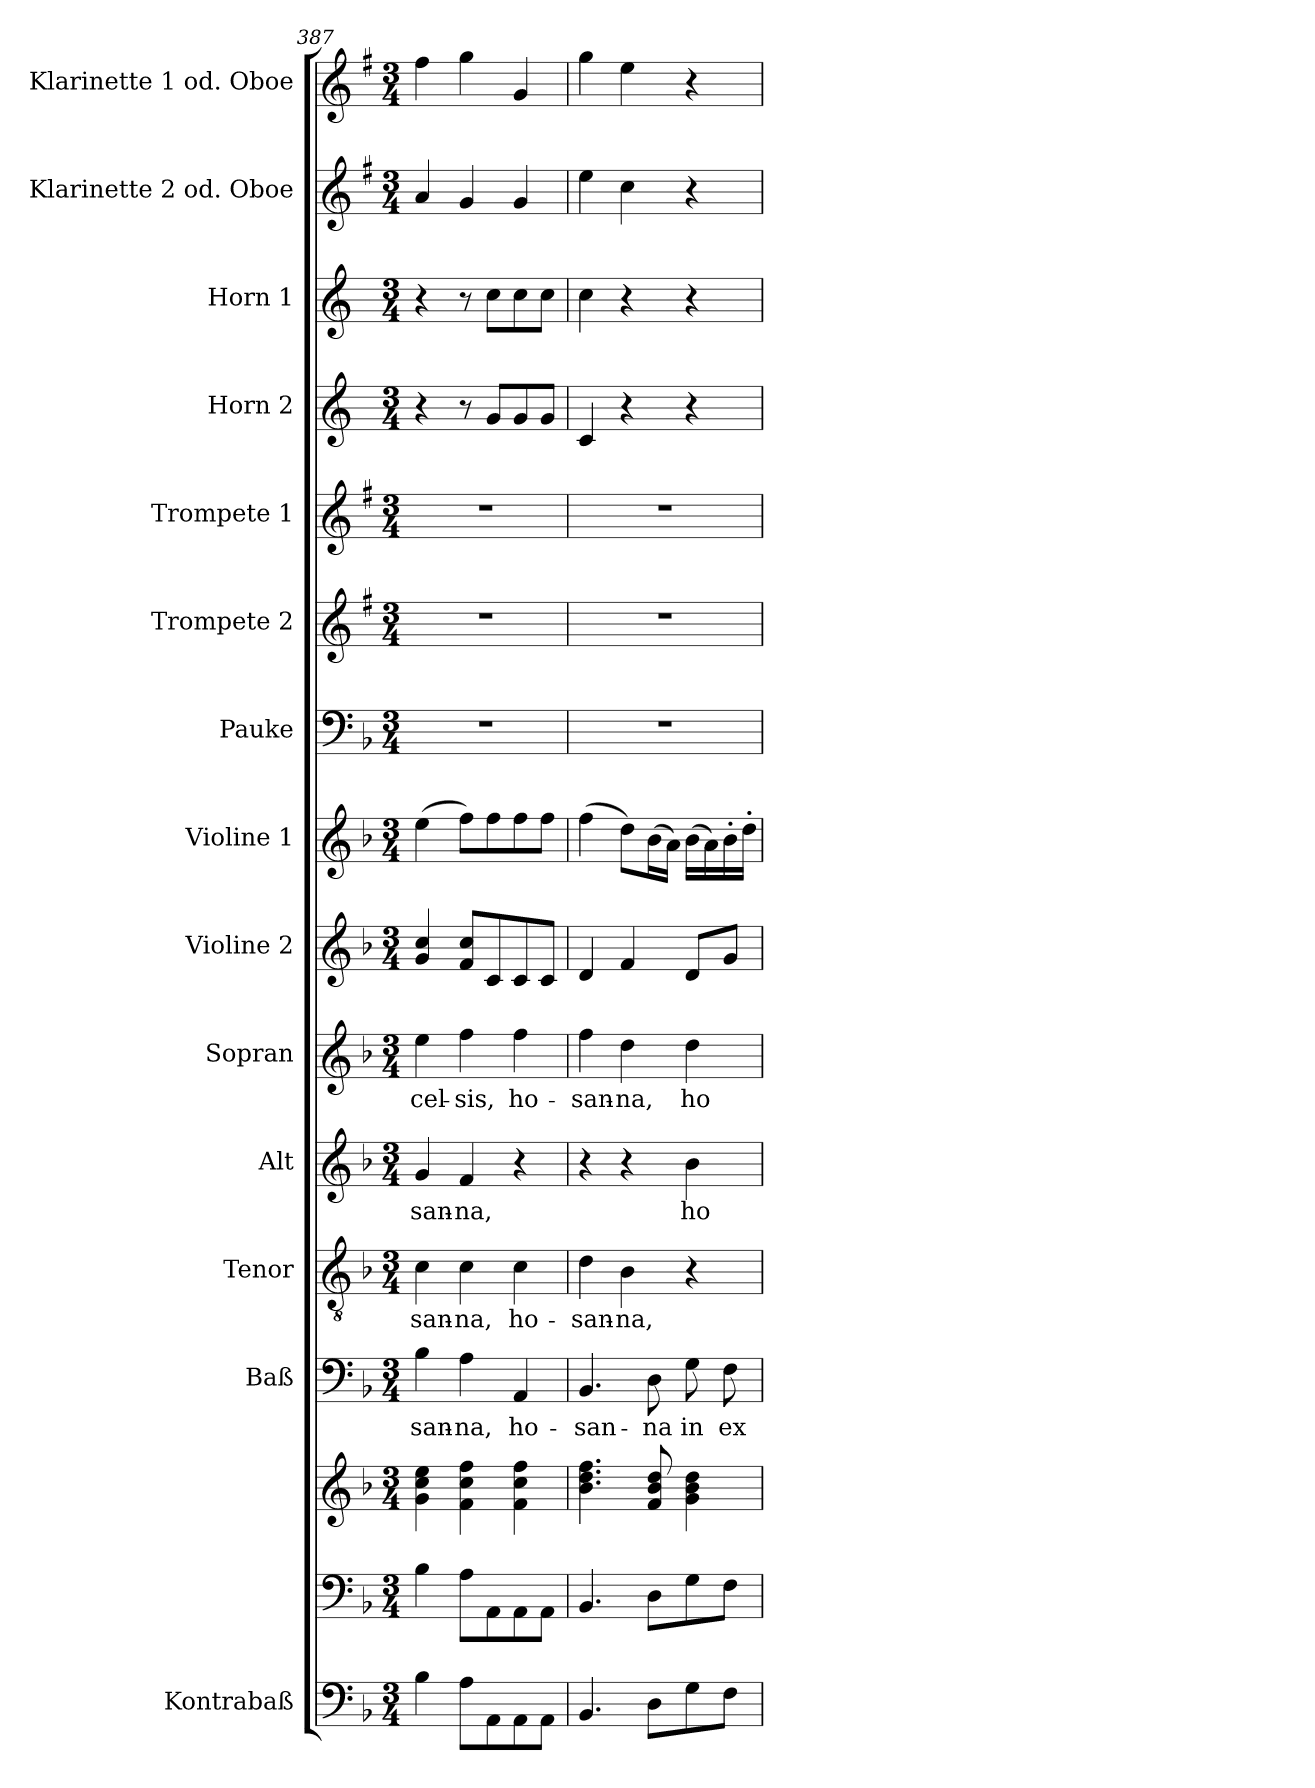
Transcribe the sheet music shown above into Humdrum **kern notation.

**kern	**kern	**kern	**kern	**text	**kern	**text	**kern	**text	**kern	**text	**kern	**kern	**kern	**kern	**kern	**kern	**kern	**kern	**kern
*part15	*part14	*part14	*part13	*part13	*part12	*part12	*part11	*part11	*part10	*part10	*part9	*part8	*part7	*part6	*part5	*part4	*part3	*part2	*part1
*staff16	*staff15	*staff14	*staff13	*staff13	*staff12	*staff12	*staff11	*staff11	*staff10	*staff10	*staff9	*staff8	*staff7	*staff6	*staff5	*staff4	*staff3	*staff2	*staff1
*I"Kontrabaß	*	*	*I"Baß	*	*I"Tenor	*	*I"Alt	*	*I"Sopran	*	*I"Violine 2	*I"Violine 1	*I"Pauke	*I"Trompete 2	*I"Trompete 1	*I"Horn 2	*I"Horn 1	*I"Klarinette 2 od. Oboe	*I"Klarinette 1 od. Oboe
*	*	*	*	*	*	*	*	*	*	*	*	*	*	*I'Tpt	*I'Tpt	*I'Hn	*I'Hn	*	*
*clefF4	*clefF4	*clefG2	*clefF4	*	*clefGv2	*	*clefG2	*	*clefG2	*	*clefG2	*clefG2	*clefF4	*clefG2	*clefG2	*clefG2	*clefG2	*clefG2	*clefG2
*ITrd7c12	*	*	*	*	*	*	*	*	*	*	*	*	*	*ITrd1c2	*ITrd1c2	*ITrd4c7	*ITrd4c7	*ITrd1c2	*ITrd1c2
*k[b-]	*k[b-]	*k[b-]	*k[b-]	*	*k[b-]	*	*k[b-]	*	*k[b-]	*	*k[b-]	*k[b-]	*k[b-]	*k[b-]	*k[b-]	*k[b-]	*k[b-]	*k[b-]	*k[b-]
*F:	*F:	*F:	*F:	*	*F:	*	*F:	*	*F:	*	*F:	*F:	*F:	*F:	*F:	*F:	*F:	*F:	*F:
*M3/4	*M3/4	*M3/4	*M3/4	*	*M3/4	*	*M3/4	*	*M3/4	*	*M3/4	*M3/4	*M3/4	*M3/4	*M3/4	*M3/4	*M3/4	*M3/4	*M3/4
=387	=387	=387	=387	=387	=387	=387	=387	=387	=387	=387	=387	=387	=387	=387	=387	=387	=387	=387	=387
!	!	!	!	!LO:LY:b	!	!LO:LY:b	!	!LO:LY:b	!	!LO:LY:b	!	!	!	!	!	!	!	!	!
4BB-\	4B-\	4g\ 4cc\ 4ee\	4B-\	-san-	4c\	-san-	4g/	-san-	4ee\	-cel-	4g/ 4cc/	(>4ee\	2.r	2.r	2.r	4r	4r	4g/	4ee\
!	!	!	!	!LO:LY:b	!	!LO:LY:b	!	!LO:LY:b	!	!LO:LY:b	!	!	!	!	!	!	!	!	!
8AA\L	8A\L	4f\ 4cc\ 4ff\	4A\	-na,	4c\	-na,	4f/	-na,	4ff\	-sis,	8f/ 8cc/L	8ff\L)	.	.	.	8r	8r	4f/	4ff\
8AAA\	8AA\	.	.	.	.	.	.	.	.	.	8c/	8ff\	.	.	.	8c/L	8f\L	.	.
!	!	!	!	!LO:LY:b	!	!LO:LY:b	!	!	!	!LO:LY:b	!	!	!	!	!	!	!	!	!
8AAA\	8AA\	4f\ 4cc\ 4ff\	4AA/	ho-	4c\	ho-	4r	.	4ff\	ho-	8c/	8ff\	.	.	.	8c/	8f\	4f/	4f/
8AAA\J	8AA\J	.	.	.	.	.	.	.	.	.	8c/J	8ff\J	.	.	.	8c/J	8f\J	.	.
=388	=388	=388	=388	=388	=388	=388	=388	=388	=388	=388	=388	=388	=388	=388	=388	=388	=388	=388	=388
!	!	!	!	!LO:LY:b	!	!LO:LY:b	!	!	!	!LO:LY:b	!	!	!	!	!	!	!	!	!
4.BBB-/	4.BB-/	4.b-\ 4.dd\ 4.ff\	4.BB-/	-san-	4d\	-san-	4r	.	4ff\	-san-	4d/	(>4ff\	2.r	2.r	2.r	4F/	4f\	4dd\	4ff\
!	!	!	!	!	!	!LO:LY:b	!	!	!	!LO:LY:b	!	!	!	!	!	!	!	!	!
.	.	.	.	.	4B-\	-na,	4r	.	4dd\	-na,	4f/	8dd\L)	.	.	.	4r	4r	4b-\	4dd\
!	!	!	!	!LO:LY:b	!	!	!	!	!	!	!	!	!	!	!	!	!	!	!
8DD\L	8D\L	8f/ 8b-/ 8dd/	8D\	-na	.	.	.	.	.	.	.	(>16b-\L	.	.	.	.	.	.	.
.	.	.	.	.	.	.	.	.	.	.	.	16a\JJ)	.	.	.	.	.	.	.
!	!	!	!	!LO:LY:b	!	!	!	!LO:LY:b	!	!LO:LY:b	!	!	!	!	!	!	!	!	!
8GG\	8G\	4g\ 4b-\ 4dd\	8G\	in	4r	.	4b-\	ho-	4dd\	ho-	8d/L	(>16b-\LL	.	.	.	4r	4r	4r	4r
.	.	.	.	.	.	.	.	.	.	.	.	16a\)	.	.	.	.	.	.	.
!	!	!	!	!LO:LY:b	!	!	!	!	!	!	!	!	!	!	!	!	!	!	!
8FF\J	8F\J	.	8F\	ex-	.	.	.	.	.	.	8g/J	16b-'>\	.	.	.	.	.	.	.
.	.	.	.	.	.	.	.	.	.	.	.	16dd'>\JJ	.	.	.	.	.	.	.
=	=	=	=	=	=	=	=	=	=	=	=	=	=	=	=	=	=	=	=
*-	*-	*-	*-	*-	*-	*-	*-	*-	*-	*-	*-	*-	*-	*-	*-	*-	*-	*-	*-
